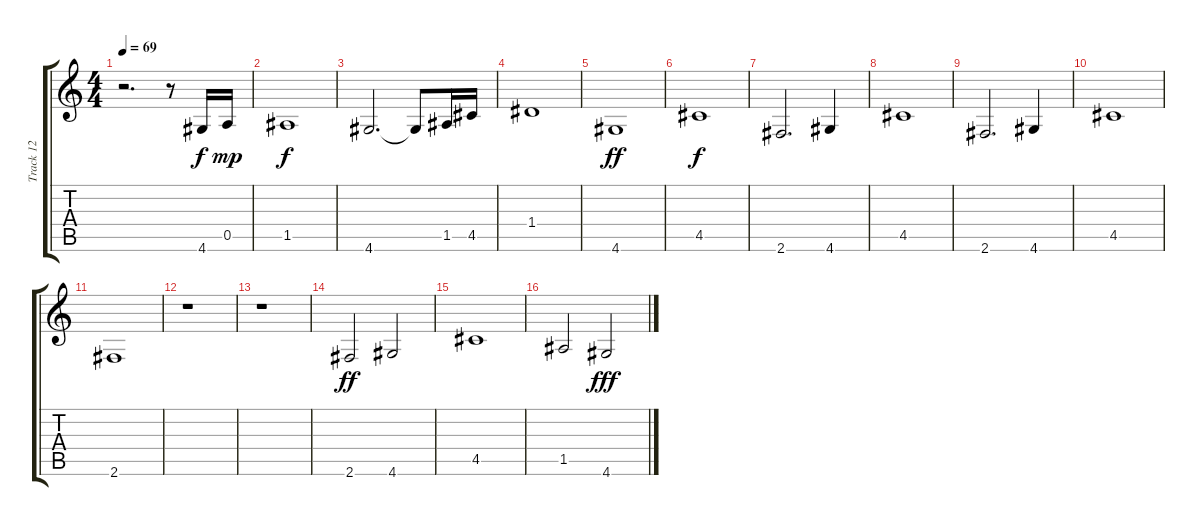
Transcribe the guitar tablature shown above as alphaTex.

\track ("Track 12" "Track 12") {instrument distortionguitar}
\staff {score tabs}
\tuning (E4 B3 G3 D3 A2 E2) {hide}
\ts (4 4)
\tempo 69
\clef g2
\ks c
r.2{d dy f} r.8 4.6.16 0.5.16{dy mp} |
1.5.1{dy f} |
4.6.2{d} 4.6{t}.8 1.5.16 4.5.16 |
1.4.1 |
4.6.1{dy ff} |
4.5.1{dy f} |
2.6.2{d} 4.6.4 |
4.5.1 |
2.6.2{d} 4.6.4 |
4.5.1 |
2.6.1 |
r.1 |
r.1 |
2.6.2{dy ff} 4.6.2 |
4.5.1 |
1.5.2 4.6.2{dy fff}
